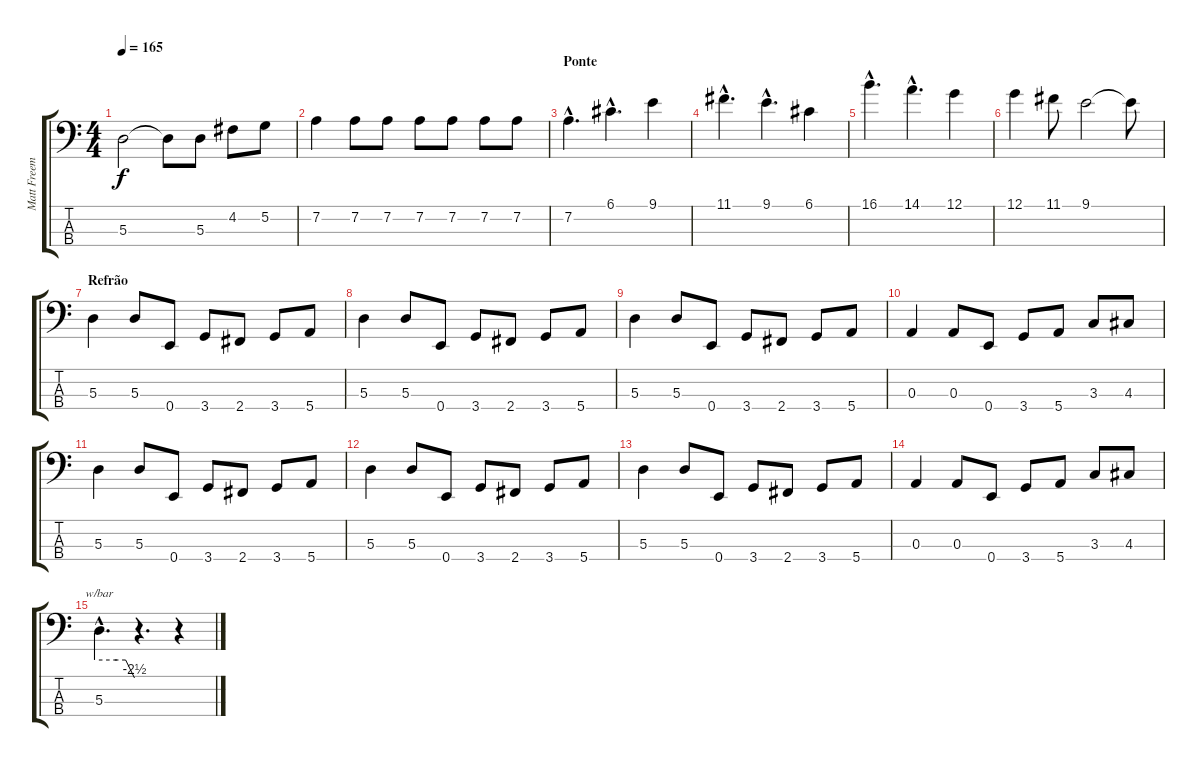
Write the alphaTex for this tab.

\track ("Matt Freeman" "Matt Freem") {instrument electricbasspick}
\staff {score tabs}
\tuning (G2 D2 A1 E1) {hide}
\ts (4 4)
\tempo 165
\clef f4
\ks c
5.3.2{dy f} 5.3{t}.8 5.3.8 4.2.8 5.2.8 |
7.2.4 7.2.8 7.2.8 7.2.8 7.2.8 7.2.8 7.2.8 |
\section ("" "Ponte")
7.2{hac}.4{d} 6.1{hac}.4{d} 9.1.4 |
11.1{hac}.4{d} 9.1{hac}.4{d} 6.1.4 |
16.1{hac}.4{d} 14.1{hac}.4{d} 12.1.4 |
12.1.4 11.1.8 9.1.2 9.1{t}.8 |
\section ("" "Refrão")
5.3.4 5.3.8 0.4.8 3.4.8 2.4.8 3.4.8 5.4.8 |
5.3.4 5.3.8 0.4.8 3.4.8 2.4.8 3.4.8 5.4.8 |
5.3.4 5.3.8 0.4.8 3.4.8 2.4.8 3.4.8 5.4.8 |
0.3.4 0.3.8 0.4.8 3.4.8 5.4.8 3.3.8 4.3.8 |
5.3.4 5.3.8 0.4.8 3.4.8 2.4.8 3.4.8 5.4.8 |
5.3.4 5.3.8 0.4.8 3.4.8 2.4.8 3.4.8 5.4.8 |
5.3.4 5.3.8 0.4.8 3.4.8 2.4.8 3.4.8 5.4.8 |
0.3.4 0.3.8 0.4.8 3.4.8 5.4.8 3.3.8 4.3.8 |
5.3{hac}.4{d tbe (custom default 0 0 30 0 45 0 60 -10)} r.4{d} r.4
